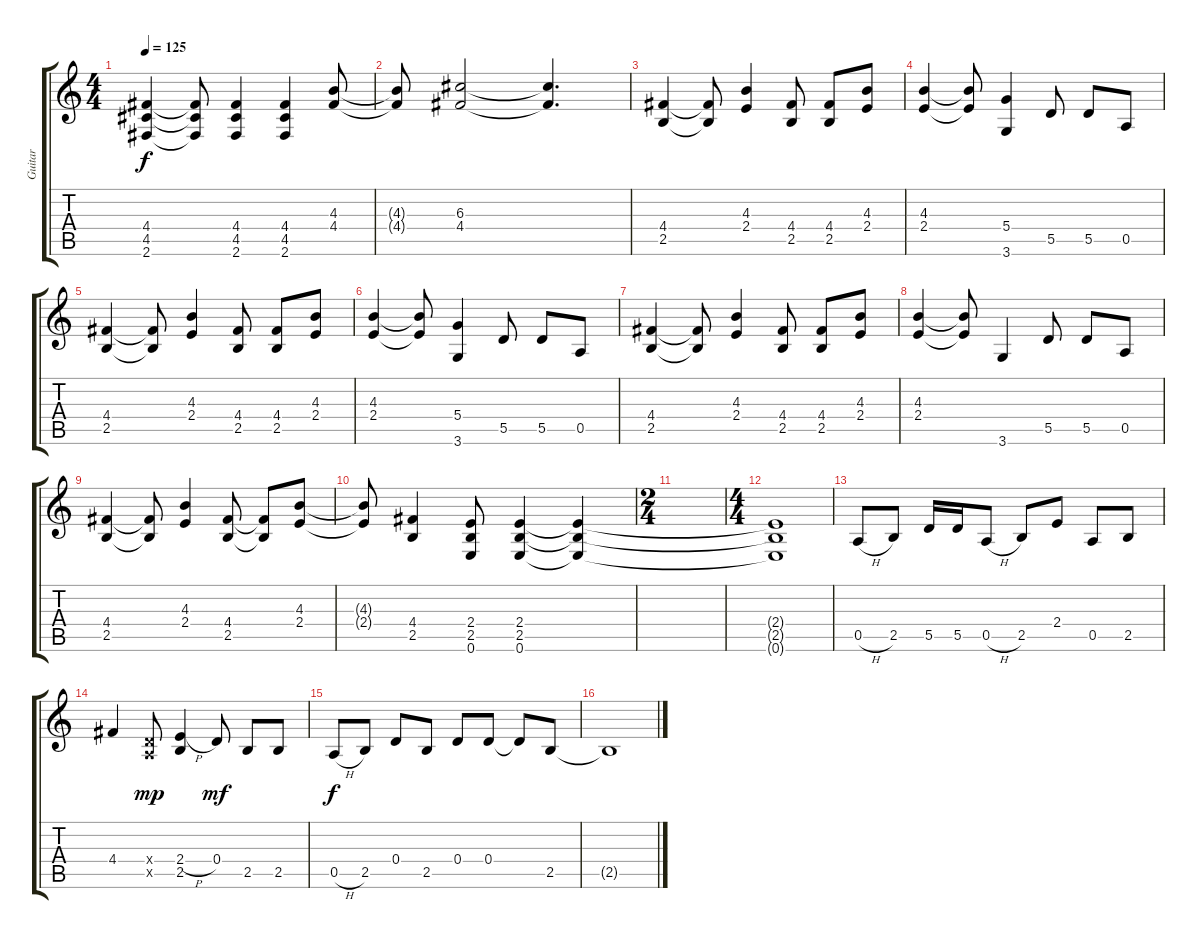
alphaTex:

\track ("Guitar " "Guitar ") {instrument distortionguitar}
\staff {score tabs}
\tuning (E4 B3 G3 D3 A2 E2) {hide}
\ts (4 4)
\tempo 125
\clef g2
\ks c
(4.4 4.5 2.6).4{dy f} (4.4{t} 4.5{t} 2.6{t}).8 (4.4 4.5 2.6).4 (4.4 4.5 2.6).4 (4.3 4.4).8 |
(4.3{t} 4.4{t}).8 (6.3 4.4).2 (6.3{t} 4.4{t}).4{d} |
(4.4 2.5).4 (4.4{t} 2.5{t}).8 (4.3 2.4).4 (4.4 2.5).8 (4.4 2.5).8 (4.3 2.4).8 |
(4.3 2.4).4 (4.3{t} 2.4{t}).8 (5.4 3.6).4 5.5.8 5.5.8 0.5.8 |
(4.4 2.5).4 (4.4{t} 2.5{t}).8 (4.3 2.4).4 (4.4 2.5).8 (4.4 2.5).8 (4.3 2.4).8 |
(4.3 2.4).4 (4.3{t} 2.4{t}).8 (5.4 3.6).4 5.5.8 5.5.8 0.5.8 |
(4.4 2.5).4 (4.4{t} 2.5{t}).8 (4.3 2.4).4 (4.4 2.5).8 (4.4 2.5).8 (4.3 2.4).8 |
(4.3 2.4).4 (4.3{t} 2.4{t}).8 3.6.4 5.5.8 5.5.8 0.5.8 |
(4.4 2.5).4 (4.4{t} 2.5{t}).8 (4.3 2.4).4 (4.4 2.5).8 (4.4{t} 2.5{t}).8 (4.3 2.4).8 |
(4.3{t} 2.4{t}).8 (4.4 2.5).4 (2.4 2.5 0.6).8 (2.4 2.5 0.6).4 (2.4{t} 2.5{t} 0.6{t}).4 |
\ts (2 4)
|
\ts (4 4)
(2.4{t} 2.5{t} 0.6{t}).1 |
0.5{h}.8 2.5.8 5.5.16 5.5.16 0.5{h}.8 2.5.8 2.4.8 0.5.8 2.5.8 |
4.4.4 (0.4{x} 0.5{x}).8{dy mp} (2.4{h} 2.5).4 0.4.8{dy mf} 2.5.8 2.5.8 |
0.5{h}.8{dy f} 2.5.8 0.4.8 2.5.8 0.4.8 0.4.8 0.4{t}.8 2.5.8 |
2.5{t}.1
